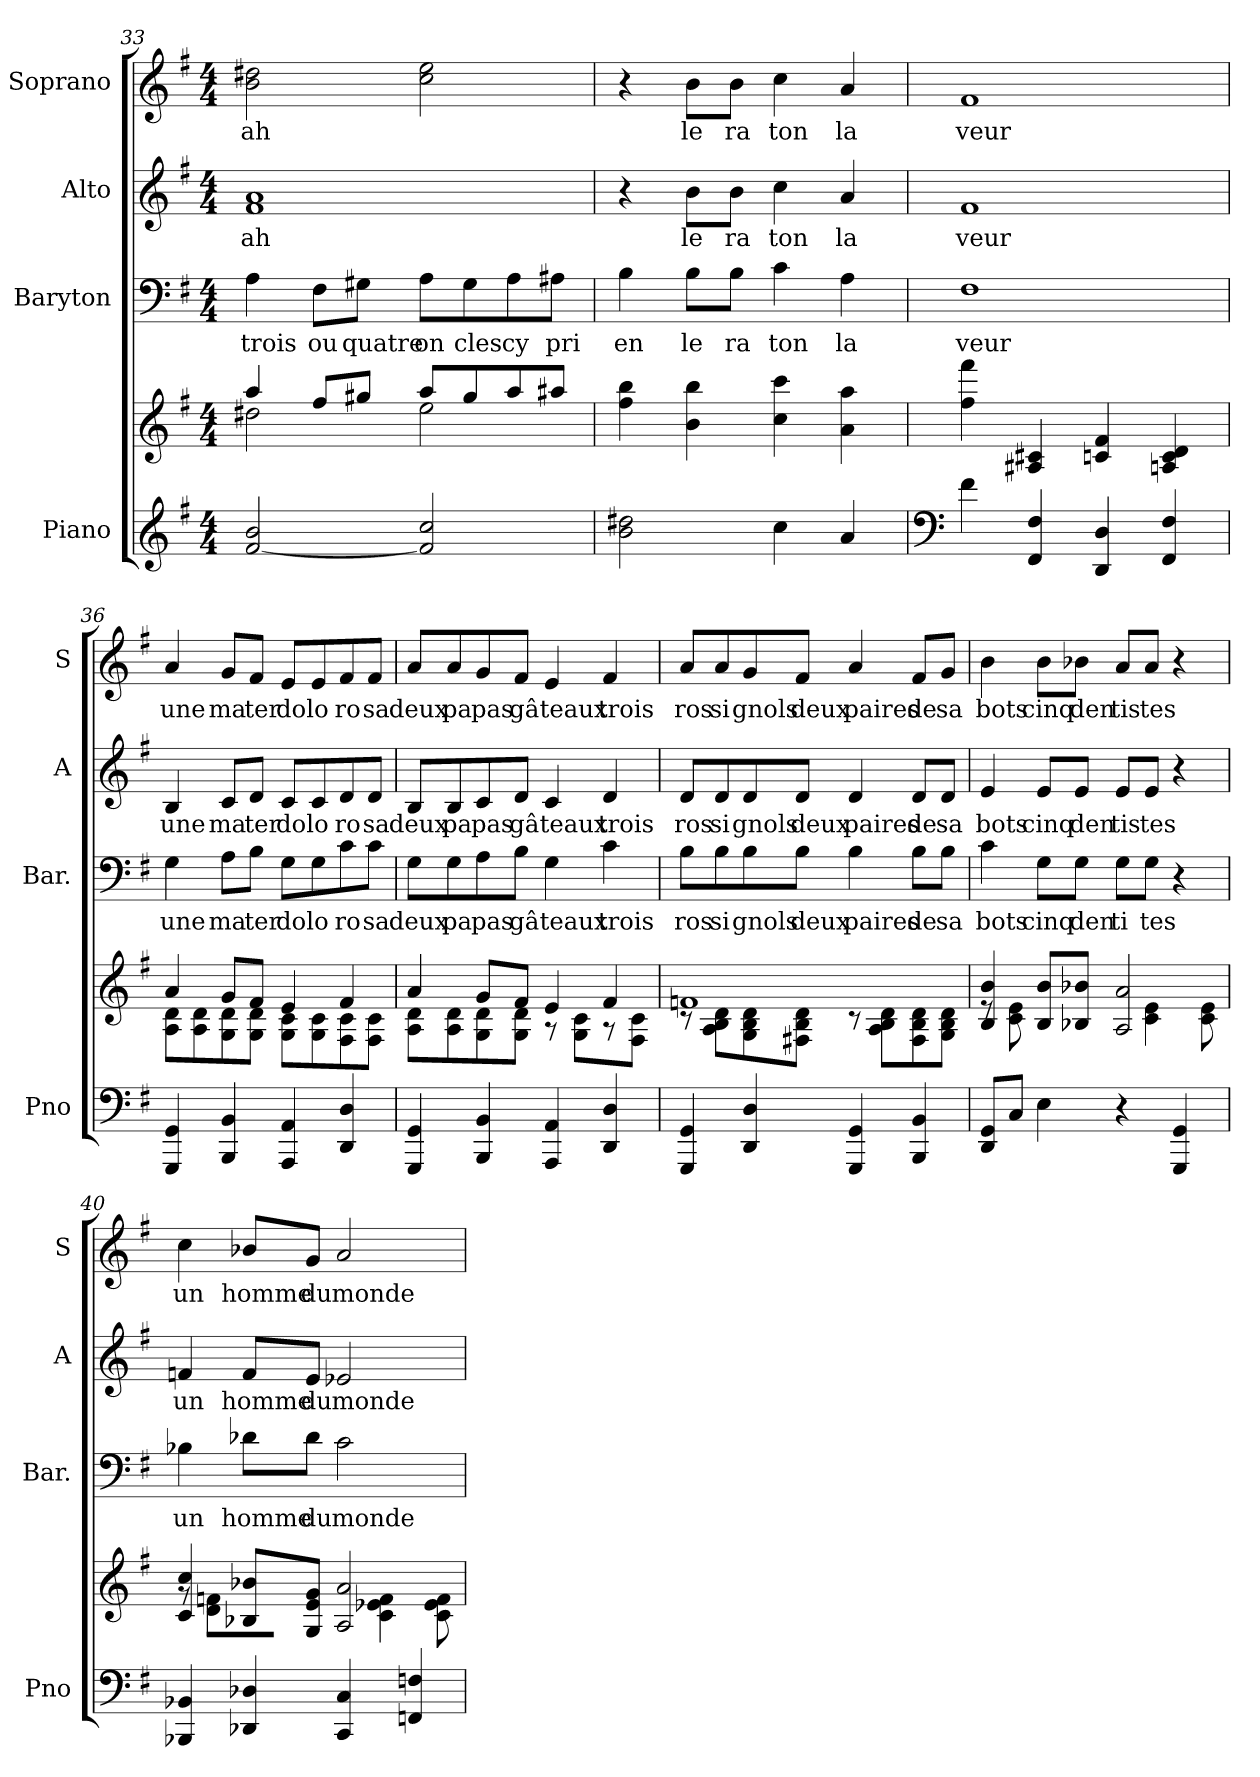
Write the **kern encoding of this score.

**kern	**kern	**kern	**text	**kern	**text	**kern	**text
*part4	*part4	*part3	*part3	*part2	*part2	*part1	*part1
*staff5	*staff4	*staff3	*staff3	*staff2	*staff2	*staff1	*staff1
*I"Piano	*	*I"Baryton	*	*I"Alto	*	*I"Soprano	*
*I'Pno	*	*I'Bar.	*	*I'A	*	*I'S	*
*clefG2	*clefG2	*clefF4	*	*clefG2	*	*clefG2	*
*k[f#]	*k[f#]	*k[f#]	*	*k[f#]	*	*k[f#]	*
*G:	*G:	*G:	*	*G:	*	*G:	*
*M4/4	*M4/4	*M4/4	*	*M4/4	*	*M4/4	*
=33	=33	=33	=33	=33	=33	=33	=33
*	*^	*	*	*	*	*	*
!	!	!	!	!LO:LY:b	!	!LO:LY:b	!	!LO:LY:b
[2f#/ 2b/	4aa/	2dd#X\	4A\	trois	1f# 1a	ah	2b\ 2dd#X\	ah
!	!	!	!	!LO:LY:b	!	!	!	!
.	8ff#/L	.	8F#\L	ou	.	.	.	.
!	!	!	!	!LO:LY:b	!	!	!	!
.	8gg#X/J	.	8G#X\J	quatre	.	.	.	.
!	!	!	!	!LO:LY:b	!	!	!	!
2f#/] 2cc/	8aa/L	2ee\	8A\L	on	.	.	2cc\ 2ee\	.
!	!	!	!	!LO:LY:b	!	!	!	!
.	8gg#/	.	8G#\	cles	.	.	.	.
!	!	!	!	!LO:LY:b	!	!	!	!
.	8aa/	.	8A\	cy	.	.	.	.
!	!	!	!	!LO:LY:b	!	!	!	!
.	8aa#X/J	.	8A#X\J	pri	.	.	.	.
*	*v	*v	*	*	*	*	*	*
!!LO:LB:g=z
=34	=34	=34	=34	=34	=34	=34	=34
!	!	!	!LO:LY:b	!	!	!	!
2b\ 2dd#X\	4ff#\ 4bb\	4B\	en	4r	.	4r	.
!	!	!	!LO:LY:b	!	!LO:LY:b	!	!LO:LY:b
.	4b\ 4bb\	8B\L	le	8b\L	le	8b\L	le
!	!	!	!LO:LY:b	!	!LO:LY:b	!	!LO:LY:b
.	.	8B\J	ra	8b\J	ra	8b\J	ra
!	!	!	!LO:LY:b	!	!LO:LY:b	!	!LO:LY:b
4cc\	4cc\ 4ccc\	4c\	ton	4cc\	ton	4cc\	ton
!	!	!	!LO:LY:b	!	!LO:LY:b	!	!LO:LY:b
4a/	4a\ 4aa\	4A\	la	4a/	la	4a/	la
=35	=35	=35	=35	=35	=35	=35	=35
*clefF4	*	*	*	*	*	*	*
!	!	!	!LO:LY:b	!	!LO:LY:b	!	!LO:LY:b
4f#\	4ff#\ 4fff#\	1F#	veur	1f#	veur	1f#	veur
4FF#/ 4F#/	4A#X/ 4c#X/	.	.	.	.	.	.
4DD/ 4D/	4cn/ 4f#/	.	.	.	.	.	.
4FF#/ 4F#/	4An/ 4c/ 4d/	.	.	.	.	.	.
=36	=36	=36	=36	=36	=36	=36	=36
*	*^	*	*	*	*	*	*
!	!	!	!	!LO:LY:b	!	!LO:LY:b	!	!LO:LY:b
4GGG/ 4GG/	4a/	8A\ 8d\L	4G\	une	4B/	une	4a/	une
.	.	8A\ 8d\	.	.	.	.	.	.
!	!	!	!	!LO:LY:b	!	!LO:LY:b	!	!LO:LY:b
4BBB/ 4BB/	8g/L	8G\ 8d\	8A\L	ma	8c/L	ma	8g/L	ma
!	!	!	!	!LO:LY:b	!	!LO:LY:b	!	!LO:LY:b
.	8f#/J	8G\ 8d\J	8B\J	ter	8d/J	ter	8f#/J	ter
!	!	!	!	!LO:LY:b	!	!LO:LY:b	!	!LO:LY:b
4AAA/ 4AA/	4e/	8G\ 8c\L	8G\L	do	8c/L	do	8e/L	do
!	!	!	!	!LO:LY:b	!	!LO:LY:b	!	!LO:LY:b
.	.	8G\ 8c\	8G\	lo	8c/	lo	8e/	lo
!	!	!	!	!LO:LY:b	!	!LO:LY:b	!	!LO:LY:b
4DD/ 4D/	4f#/	8F#\ 8c\	8c\	ro	8d/	ro	8f#/	ro
!	!	!	!	!LO:LY:b	!	!LO:LY:b	!	!LO:LY:b
.	.	8F#\ 8c\J	8c\J	sa	8d/J	sa	8f#/J	sa
!!LO:PB:g=z
=37	=37	=37	=37	=37	=37	=37	=37	=37
!	!	!	!	!LO:LY:b	!	!LO:LY:b	!	!LO:LY:b
4GGG/ 4GG/	4a/	8A\ 8d\L	8G\L	deux	8B/L	deux	8a/L	deux
!	!	!	!	!LO:LY:b	!	!LO:LY:b	!	!LO:LY:b
.	.	8A\ 8d\	8G\	pa	8B/	pa	8a/	pa
!	!	!	!	!LO:LY:b	!	!LO:LY:b	!	!LO:LY:b
4BBB/ 4BB/	8g/L	8G\ 8d\	8A\	pas	8c/	pas	8g/	pas
!	!	!	!	!LO:LY:b	!	!LO:LY:b	!	!LO:LY:b
.	8f#/J	8G\ 8d\J	8B\J	gâ	8d/J	gâ	8f#/J	gâ
!	!	!	!	!LO:LY:b	!	!LO:LY:b	!	!LO:LY:b
4AAA/ 4AA/	4e/	8rA	4G\	teaux	4c/	teaux	4e/	teaux
.	.	8G\ 8c\L	.	.	.	.	.	.
!	!	!	!	!LO:LY:b	!	!LO:LY:b	!	!LO:LY:b
4DD/ 4D/	4f#/	8r	4c\	trois	4d/	trois	4f#/	trois
.	.	8F#\ 8c\J	.	.	.	.	.	.
=38	=38	=38	=38	=38	=38	=38	=38	=38
!	!	!	!	!LO:LY:b	!	!LO:LY:b	!	!LO:LY:b
4GGG/ 4GG/	1fn	8rc	8B\L	ros	8d/L	ros	8a/L	ros
!	!	!	!	!LO:LY:b	!	!LO:LY:b	!	!LO:LY:b
.	.	8A\ 8B\ 8d\L	8B\	si	8d/	si	8a/	si
!	!	!	!	!LO:LY:b	!	!LO:LY:b	!	!LO:LY:b
4DD/ 4D/	.	8G\ 8B\ 8d\	8B\	gnols	8d/	gnols	8g/	gnols
!	!	!	!	!LO:LY:b	!	!LO:LY:b	!	!LO:LY:b
.	.	8F#X\ 8B\ 8d\J	8B\J	deux	8d/J	deux	8f#/J	deux
!	!	!	!	!LO:LY:b	!	!LO:LY:b	!	!LO:LY:b
4GGG/ 4GG/	.	8rc	4B\	paires	4d/	paires	4a/	paires
.	.	8A\ 8B\ 8d\L	.	.	.	.	.	.
!	!	!	!	!LO:LY:b	!	!LO:LY:b	!	!LO:LY:b
4BBB/ 4BB/	.	8F#\ 8B\ 8d\	8B\L	de	8d/L	de	8f#/L	de
!	!	!	!	!LO:LY:b	!	!LO:LY:b	!	!LO:LY:b
.	.	8G\ 8B\ 8d\J	8B\J	sa	8d/J	sa	8g/J	sa
=39	=39	=39	=39	=39	=39	=39	=39	=39
!	!	!	!	!LO:LY:b	!	!LO:LY:b	!	!LO:LY:b
8DD/ 8GG/L	4B/ 4b/	8re	4c\	bots	4e/	bots	4b\	bots
8C/J	.	8c\ 8e\	.	.	.	.	.	.
!	!	!	!	!LO:LY:b	!	!LO:LY:b	!	!LO:LY:b
4E\	8B/ 8b/L	4ryy	8G\L	cinq	8e/L	cinq	8b\L	cinq
!	!	!	!	!LO:LY:b	!	!LO:LY:b	!	!LO:LY:b
.	8B-X/ 8b-X/J	.	8G\J	den	8e/J	den	8b-X\J	den
!	!	!	!	!LO:LY:b	!	!LO:LY:b	!	!LO:LY:b
4r	2A/ 2a/	8ryy	8G\L	ti	8e/L	tis	8a/L	tis
!	!	!	!	!LO:LY:b	!	!LO:LY:b	!	!LO:LY:b
.	.	4c\ 4e\	8G\J	tes	8e/J	tes	8a/J	tes
4GGG/ 4GG/	.	.	4r	.	4r	.	4r	.
.	.	8c\ 8e\	.	.	.	.	.	.
!!LO:LB:g=z
=40	=40	=40	=40	=40	=40	=40	=40	=40
!	!	!	!	!LO:LY:b	!	!LO:LY:b	!	!LO:LY:b
4BBB-X/ 4BB-X/	4c/ 4cc/	8rf	4B-X\	un	4fn/	un	4cc\	un
.	.	8d\ 8fn\L	.	.	.	.	.	.
!	!	!	!	!LO:LY:b	!	!LO:LY:b	!	!LO:LY:b
4DD-X/ 4D-X/	8B-X/ 8b-X/L	8d\yy 8f\yy	8d-X\L	homme	8f/L	homme	8b-X/L	homme
!	!	!	!	!LO:LY:b	!	!LO:LY:b	!	!LO:LY:b
.	8G/ 8e/ 8g/J	8d\yy 8f\yyJ	8d-\J	du	8e/J	du	8g/J	du
!	!	!	!	!LO:LY:b	!	!LO:LY:b	!	!LO:LY:b
4CC/ 4C/	2A/ 2a/	8ryy	2c\	monde	2e-X/	monde	2a/	monde
.	.	4c\ 4e-X\ 4f\	.	.	.	.	.	.
4FFn/ 4Fn/	.	.	.	.	.	.	.	.
.	.	8c\ 8e-\ 8f\	.	.	.	.	.	.
*	*v	*v	*	*	*	*	*	*
=	=	=	=	=	=	=	=
*-	*-	*-	*-	*-	*-	*-	*-
